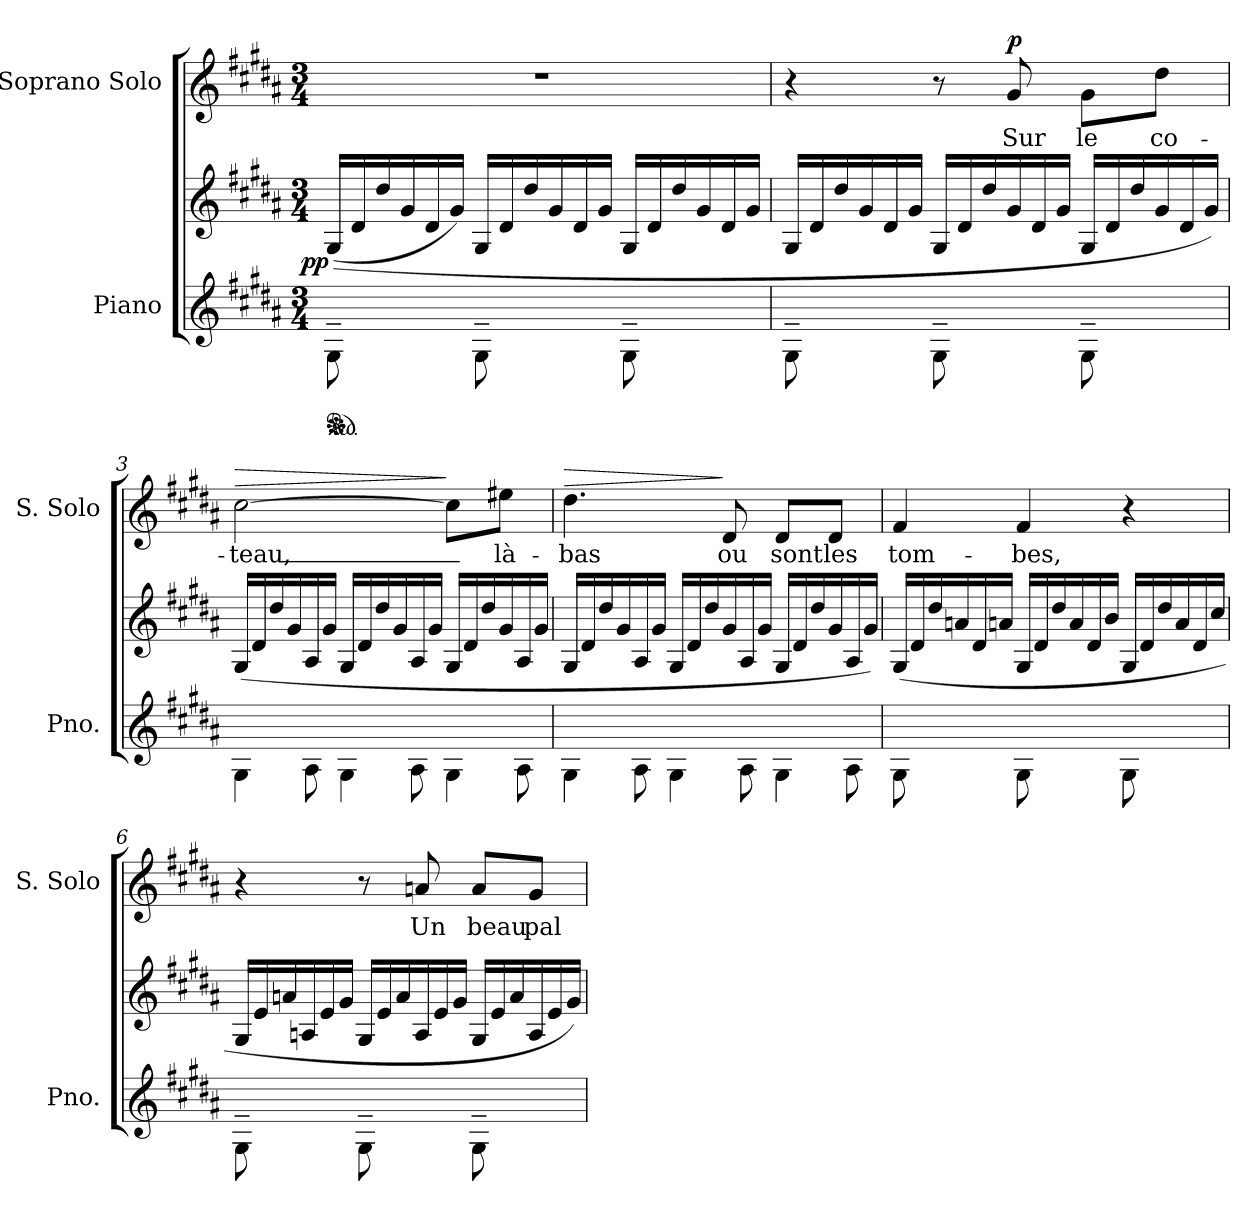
**kern	**kern	**dynam	**kern	**text	**dynam
*part2	*part2	*part2	*part1	*part1	*part1
*staff3	*staff2	*staff2/3	*staff1	*staff1	*staff1
*I"Piano	*	*	*I"Soprano Solo	*	*
*I'Pno.	*	*	*I'S. Solo	*	*
*clefG2	*clefG2	*	*clefG2	*	*
*k[f#c#g#d#a#]	*k[f#c#g#d#a#]	*	*k[f#c#g#d#a#]	*	*
*B:	*B:	*	*B:	*	*
*M3/4	*M3/4	*	*M3/4	*	*
*MM121	*MM121	*	*MM121	*	*
*	*Xtuplet	*	*	*	*
=1	=1	=1	=1	=1	=1
!LO:TX:b:t=Ped. sempre	!	!	!	!	!
!	!	!LO:DY:rj	!	!	!
*ped	*	*	*	*	*
*Xped	*	*	*	*	*
8G#~\	((24G#/LL	pp	2.r	.	.
.	24d#\	.	.	.	.
.	24dd#	.	.	.	.
8ryy	24g#	.	.	.	.
.	24d#/	.	.	.	.
.	24g#/JJ)	.	.	.	.
8G#~\	24G#/LL	.	.	.	.
.	24d#\	.	.	.	.
.	24dd#	.	.	.	.
8ryy	24g#	.	.	.	.
.	24d#/	.	.	.	.
.	24g#/JJ	.	.	.	.
8G#~\	24G#/LL	.	.	.	.
.	24d#\	.	.	.	.
.	24dd#	.	.	.	.
8ryy	24g#	.	.	.	.
.	24d#/	.	.	.	.
.	24g#/JJ	.	.	.	.
=2	=2	=2	=2	=2	=2
8G#~\	24G#/LL	.	4r	.	.
.	24d#\	.	.	.	.
.	24dd#	.	.	.	.
8ryy	24g#	.	.	.	.
.	24d#/	.	.	.	.
.	24g#/JJ	.	.	.	.
8G#~\	24G#/LL	.	8r	.	.
.	24d#\	.	.	.	.
.	24dd#	.	.	.	.
!	!	!	!	!	!LO:DY:a
8ryy	24g#	.	8g#	Sur	p
.	24d#/	.	.	.	.
.	24g#/JJ	.	.	.	.
8G#~\	24G#/LL	.	8g#\L	le	.
.	24d#\	.	.	.	.
.	24dd#	.	.	.	.
8ryy	24g#	.	8dd#\J	co-	.
.	24d#/	.	.	.	.
.	24g#/JJ)	.	.	.	.
=3	=3	=3	=3	=3	=3
*Xtuplet	*	*	*	*	*
!	!	!	!	!	!LO:HP:a
6G#\	(24G#/LL	.	[2cc#	teau,_	>
.	24d#\	.	.	.	.
.	24dd#	.	.	.	.
.	24g#	.	.	.	.
12A#\	24A#/	.	.	.	.
.	24g#/JJ	.	.	.	.
6G#\	24G#/LL	.	.	.	.
.	24d#\	.	.	.	.
.	24dd#	.	.	.	.
.	24g#	.	.	.	.
12A#\	24A#/	.	.	.	.
.	24g#/JJ	.	.	.	.
6G#\	24G#/LL	.	8cc#\L]	.	]
.	24d#\	.	.	.	.
.	24dd#	.	.	.	.
.	24g#	.	8ee#X\J	là-	.
12A#\	24A#/	.	.	.	.
.	24g#/JJ	.	.	.	.
=4	=4	=4	=4	=4	=4
!	!	!	!	!	!LO:HP:a
6G#\	24G#/LL	.	4.dd#	bas	>
.	24d#\	.	.	.	.
.	24dd#	.	.	.	.
.	24g#	.	.	.	.
12A#\	24A#/	.	.	.	.
.	24g#/JJ	.	.	.	.
6G#\	24G#/LL	.	.	.	.
.	24d#\	.	.	.	.
.	24dd#	.	.	.	.
.	24g#	.	8d#	ou	]
12A#\	24A#/	.	.	.	.
.	24g#/JJ	.	.	.	.
6G#\	24G#/LL	.	8d#/L	sont	.
.	24d#\	.	.	.	.
.	24dd#	.	.	.	.
.	24g#	.	8d#/J	les	.
12A#\	24A#/	.	.	.	.
.	24g#/JJ)	.	.	.	.
=5	=5	=5	=5	=5	=5
8G#\	(24G#/LL	.	4f#	tom-	.
.	24d#\	.	.	.	.
.	24dd#	.	.	.	.
8ryy	24an	.	.	.	.
.	24d#/	.	.	.	.
.	24an/JJ	.	.	.	.
8G#\	24G#/LL	.	4f#	bes,	.
.	24d#\	.	.	.	.
.	24dd#	.	.	.	.
8ryy	24a	.	.	.	.
.	24d#/	.	.	.	.
.	24b/JJ	.	.	.	.
8G#\	24G#/LL	.	4r	.	.
.	24d#\	.	.	.	.
.	24dd#	.	.	.	.
8ryy	24a	.	.	.	.
.	24d#/	.	.	.	.
.	24cc#/JJ	.	.	.	.
=6	=6	=6	=6	=6	=6
8G#~\	24G#/LL	.	4r	.	.
.	24e\	.	.	.	.
.	24an	.	.	.	.
8ryy	24An	.	.	.	.
.	24e/	.	.	.	.
.	24g#/JJ	.	.	.	.
8G#~\	24G#/LL	.	8r	.	.
.	24e\	.	.	.	.
.	24a	.	.	.	.
8ryy	24A	.	8an	Un	.
.	24e/	.	.	.	.
.	24g#/JJ	.	.	.	.
8G#~\	24G#/LL	.	8a/L	beau	.
.	24e\	.	.	.	.
.	24a	.	.	.	.
8ryy	24A	.	8g#/J	pal	.
.	24e/	.	.	.	.
.	24g#/JJ)	.	.	.	.
=	=	=	=	=	=
*-	*-	*-	*-	*-	*-
